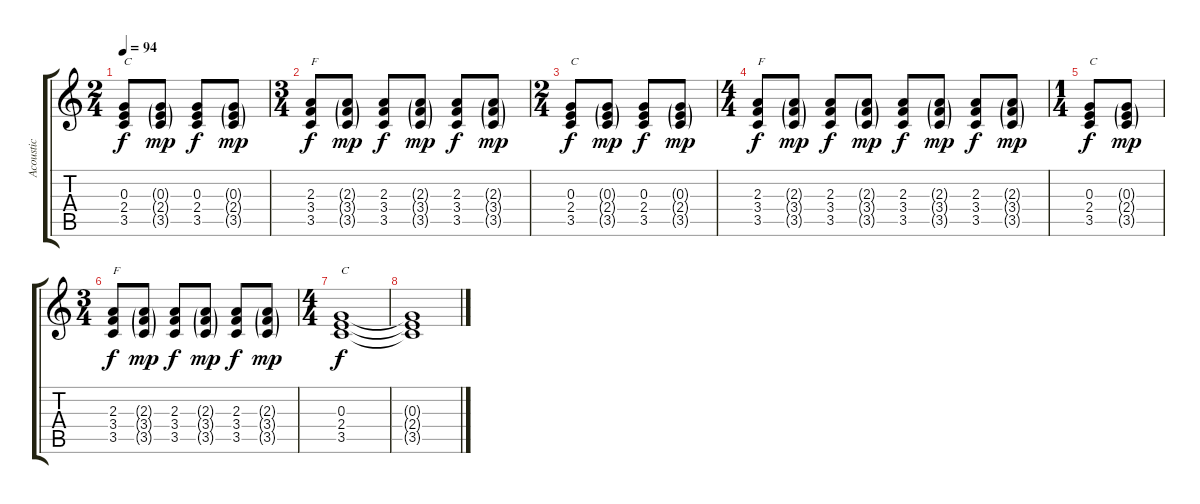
\track ("Acoustic" "Acoustic") {instrument acousticguitarsteel}
\staff {score tabs}
\tuning (E4 B3 G3 D3 A2 E2) {hide}
\ts (2 4)
\tempo 94
\clef g2
\ks c
(0.3 2.4 3.5).8{txt "C" dy f} (0.3{g} 2.4{g} 3.5{g}).8{dy mp} (0.3 2.4 3.5).8{dy f} (0.3{g} 2.4{g} 3.5{g}).8{dy mp} |
\ts (3 4)
(2.3 3.4 3.5).8{txt "F" dy f} (2.3{g} 3.4{g} 3.5{g}).8{dy mp} (2.3 3.4 3.5).8{dy f} (2.3{g} 3.4{g} 3.5{g}).8{dy mp} (2.3 3.4 3.5).8{dy f} (2.3{g} 3.4{g} 3.5{g}).8{dy mp} |
\ts (2 4)
(0.3 2.4 3.5).8{txt "C" dy f} (0.3{g} 2.4{g} 3.5{g}).8{dy mp} (0.3 2.4 3.5).8{dy f} (0.3{g} 2.4{g} 3.5{g}).8{dy mp} |
\ts (4 4)
(2.3 3.4 3.5).8{txt "F" dy f} (2.3{g} 3.4{g} 3.5{g}).8{dy mp} (2.3 3.4 3.5).8{dy f} (2.3{g} 3.4{g} 3.5{g}).8{dy mp} (2.3 3.4 3.5).8{dy f} (2.3{g} 3.4{g} 3.5{g}).8{dy mp} (2.3 3.4 3.5).8{dy f} (2.3{g} 3.4{g} 3.5{g}).8{dy mp} |
\ts (1 4)
(0.3 2.4 3.5).8{txt "C" dy f} (0.3{g} 2.4{g} 3.5{g}).8{dy mp} |
\ts (3 4)
(2.3 3.4 3.5).8{txt "F" dy f} (2.3{g} 3.4{g} 3.5{g}).8{dy mp} (2.3 3.4 3.5).8{dy f} (2.3{g} 3.4{g} 3.5{g}).8{dy mp} (2.3 3.4 3.5).8{dy f} (2.3{g} 3.4{g} 3.5{g}).8{dy mp} |
\ts (4 4)
(0.3 2.4 3.5).1{txt "C" dy f} |
(0.3{t} 2.4{t} 3.5{t}).1
